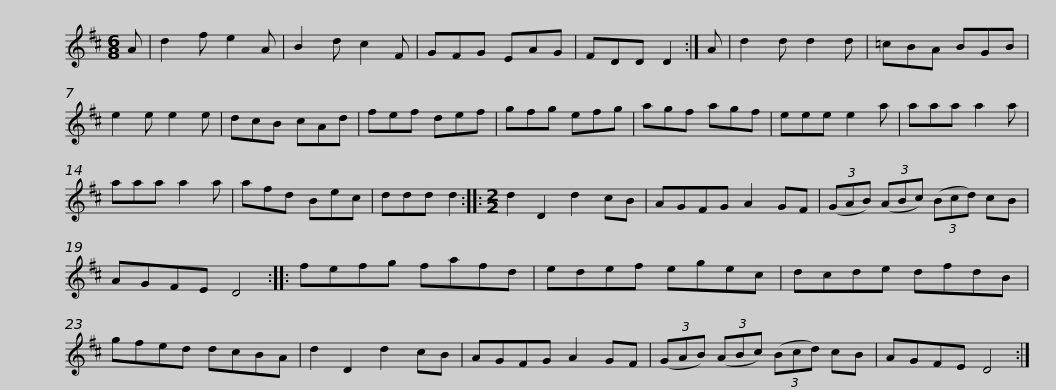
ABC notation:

X:1
L:1/8
M:6/8
I:linebreak $
K:D
V:1 treble
V:1
 A | d2 f e2 A | B2 d c2 F | GFG EAG | FDD D2 :| %5
 A | d2 d d2 d | =cBA BGB | e2 e e2 e |$ dcB cAd | %10
 fef def | gfg efg | agf agf | eee e2 a | aaa a2 a | %15
 aaa a2 a |$ afd Bec | ddd d2 ::[M:2/2] d2 D2 d2 cB | AGFG A2 GF | %20
 (3(GAB) (3(ABc) (3(Bcd) cB | AGFE D4 ::$ fefg fafd | edef egec | dcde dfdB | %25
 gfed dcBA | d2 D2 d2 cB | AGFG A2 GF |$ (3(GAB) (3(ABc) (3(Bcd) cB | AGFE D4 :| %30
